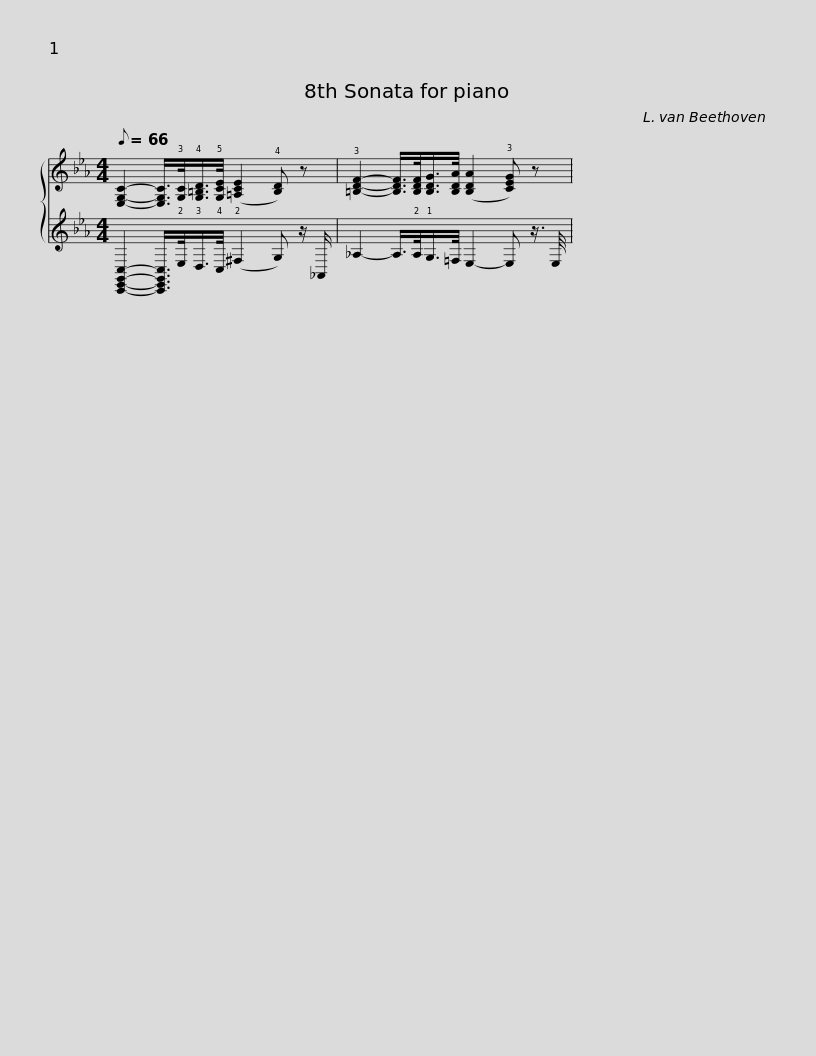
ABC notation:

X:1
%%score { 1 2 }
L:1/8
Q:1/8=66
M:4/4
I:linebreak $
K:Cmin
V:1 treble
V:2 treble
V:1
 [E,G,C]2- [E,G,C]/>!3![G,C]/!4![G,=B,D]/>!5![G,CE]/ ([=A,CE]2 !4![B,D]) z | !3![=B,DF]2- [B,DF]/>[B,DF]/[B,DG]/>[B,DA]/ ([B,DA]2 !3![CEG]) z | %2
V:2
 [C,,E,,G,,C,]2- [C,,E,,G,,C,]/>!2!E,/!3!D,/>!4!C,/ (!2!^F,2 G,) z/ _A,,/ | _A,2- A,/>!2!A,/!1!G,/>=F,/ E,2- E, z3/4 E,/4 | %2
